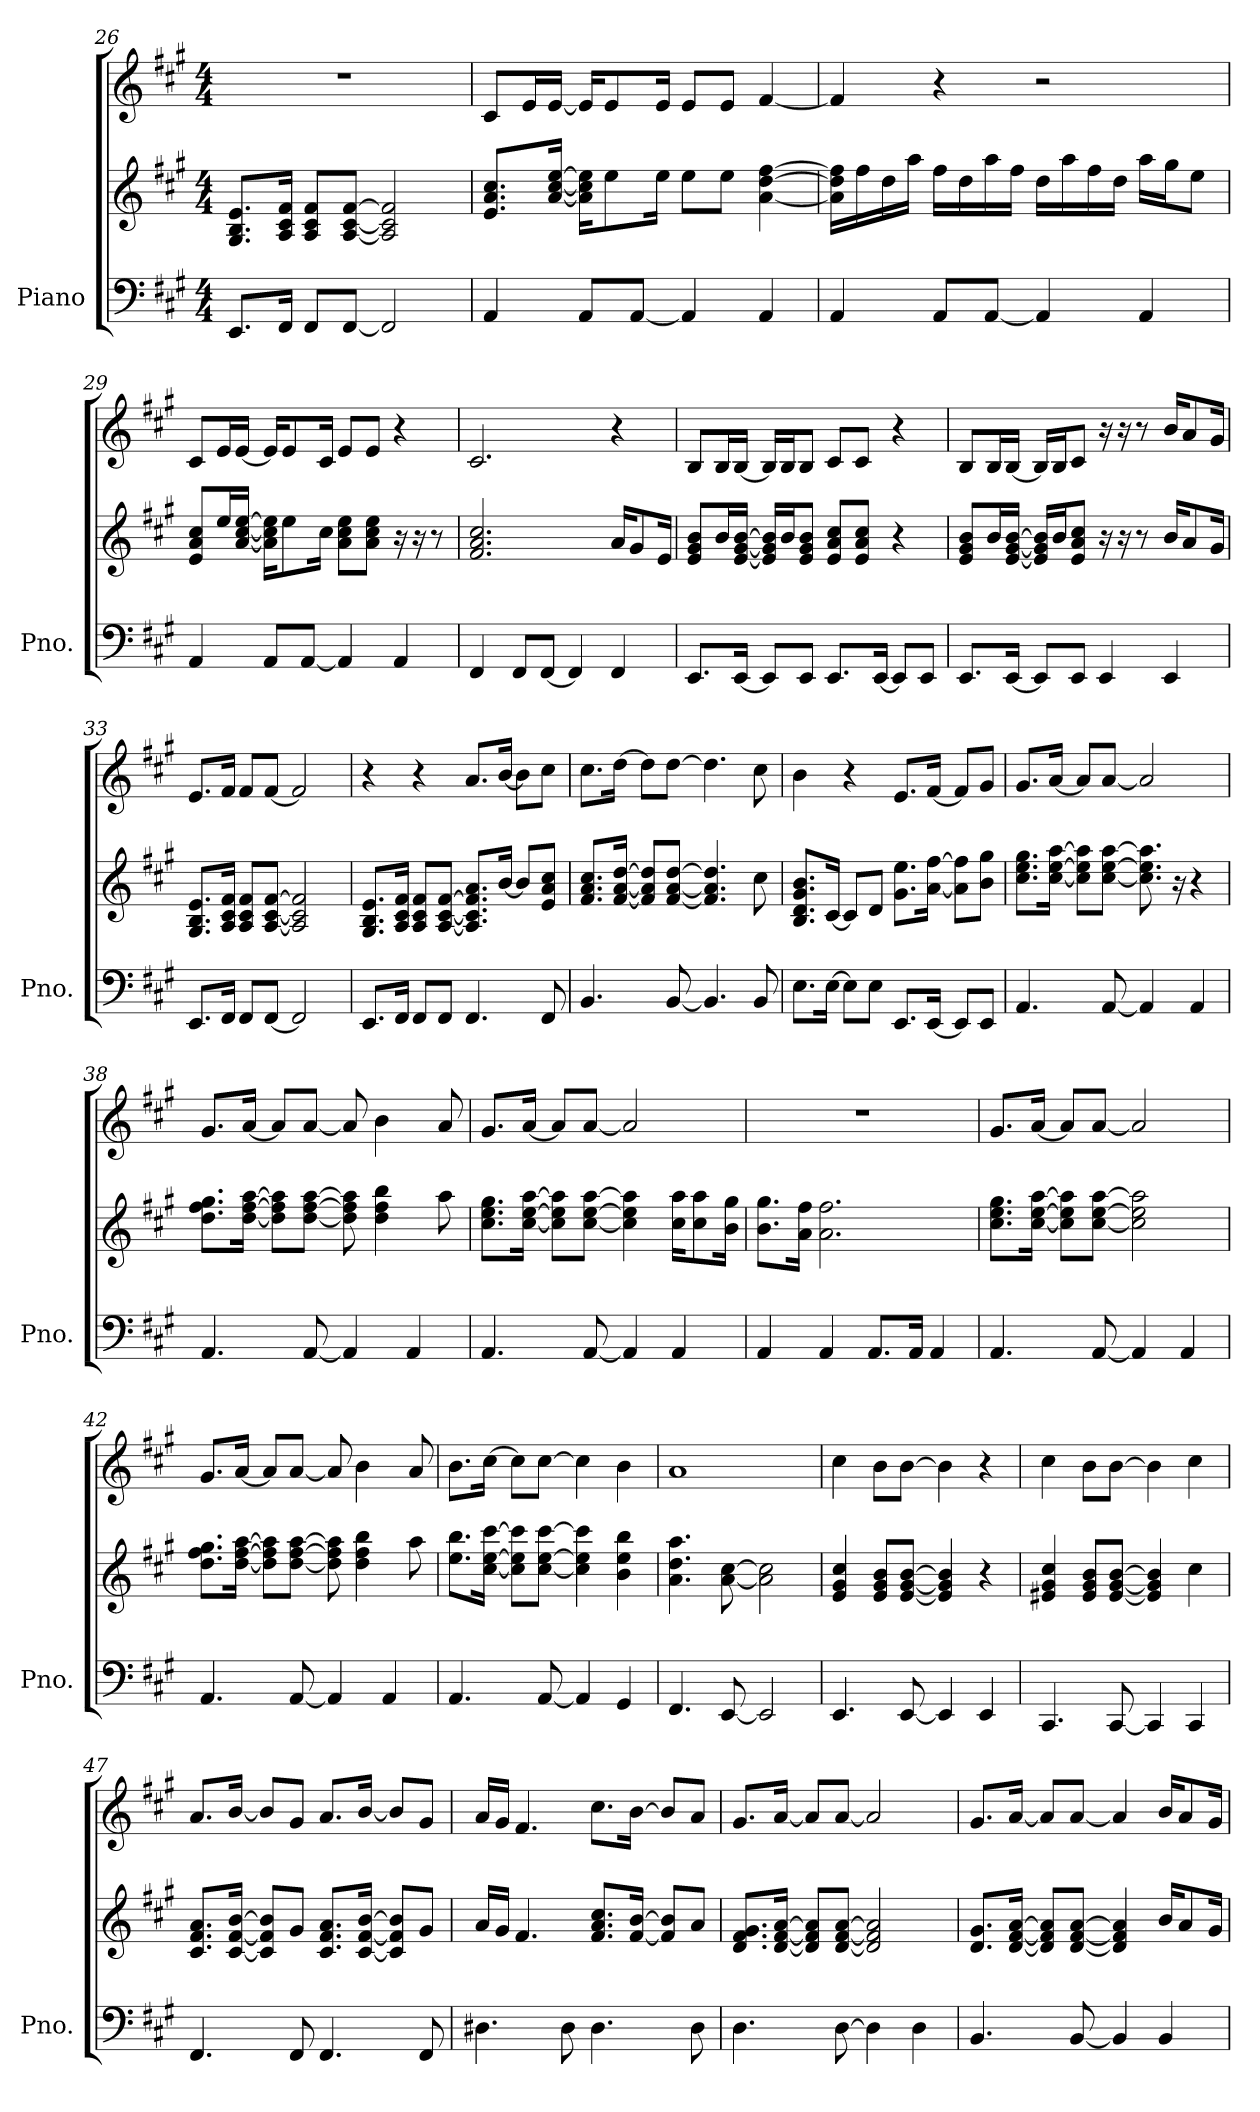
**kern	**kern	**kern
*part1	*part1	*part1
*staff3	*staff2	*staff1
*I"Piano	*	*
*I'Pno.	*	*
*clefF4	*clefG2	*clefG2
*k[f#c#g#]	*k[f#c#g#]	*k[f#c#g#]
*M4/4	*M4/4	*M4/4
=26	=26	=26
8.EE/L	8.G#/ 8.B/ 8.e/L	1r
16FF#/Jk	16A/ 16c#/ 16f#/Jk	.
8FF#/L	8A/ 8c#/ 8f#/L	.
[8FF#/J	[8A/ [8c#/ [8f#/J	.
2FF#/]	2A/] 2c#/] 2f#/]	.
=27	=27	=27
4AA/	8.e/ 8.a/ 8.cc#/L	8c#/L
.	.	16e/L
.	[16a/ [16cc#/ [16ee/Jk	[16e/JJ
8AA/L	16a\] 16cc#\] 16ee\]KL	16e/KL]
.	8ee\	8e/
[8AA/J	.	.
.	16ee\Jk	16e/Jk
4AA/]	8ee\L	8e/L
.	8ee\J	8e/J
4AA/	[4a\ [4dd\ [4ff#\	[4f#/
=28	=28	=28
4AA/	16a\] 16dd\] 16ff#\]LL	4f#/]
.	16ff#\	.
.	16dd\	.
.	16aa\JJ	.
8AA/L	16ff#\LL	4r
.	16dd\	.
[8AA/J	16aa\	.
.	16ff#\JJ	.
4AA/]	16dd\LL	2r
.	16aa\	.
.	16ff#\	.
.	16dd\JJ	.
4AA/	16aa\LL	.
.	16gg#\J	.
.	8ee\J	.
!!LO:LB:g=z
=29	=29	=29
4AA/	8e/ 8a/ 8cc#/L	8c#/L
.	16ee/L	16e/L
.	[16a/ [16cc#/ [16ee/JJ	[16e/JJ
8AA/L	16a\] 16cc#\] 16ee\]KL	16e/KL]
.	8ee\	8e/
[8AA/J	.	.
.	16cc#\Jk	16c#/Jk
4AA/]	8a\ 8cc#\ 8ee\L	8e/L
.	8a\ 8cc#\ 8ee\J	8e/J
4AA/	16r	4r
.	16r	.
.	8r	.
=30	=30	=30
4FF#/	2.f#/ 2.a/ 2.cc#/	2.c#/
8FF#/L	.	.
[8FF#/J	.	.
4FF#/]	.	.
4FF#/	16a/KL	4r
.	8g#/	.
.	16e/Jk	.
=31	=31	=31
8.EE/L	8e/ 8g#/ 8b/L	8B/L
.	16b/L	16B/L
[16EE/Jk	[16e/ [16g#/ [16b/JJ	[16B/JJ
8EE/L]	16e/] 16g#/] 16b/]LL	16B/LL]
.	16b/J	16B/J
8EE/J	8e/ 8g#/ 8b/J	8B/J
8.EE/L	8e/ 8a/ 8cc#/L	8c#/L
.	8e/ 8a/ 8cc#/J	8c#/J
[16EE/Jk	.	.
8EE/L]	4r	4r
8EE/J	.	.
!!LO:PB:g=z
=32	=32	=32
8.EE/L	8e/ 8g#/ 8b/L	8B/L
.	16b/L	16B/L
[16EE/Jk	[16e/ [16g#/ [16b/JJ	[16B/JJ
8EE/L]	16e/] 16g#/] 16b/]LL	16B/LL]
.	16b/J	16B/J
8EE/J	8e/ 8a/ 8cc#/J	8c#/J
4EE/	16r	16r
.	16r	16r
.	8r	8r
4EE/	16b/KL	16b/KL
.	8a/	8a/
.	16g#/Jk	16g#/Jk
=33	=33	=33
8.EE/L	8.G#/ 8.B/ 8.e/L	8.e/L
16FF#/Jk	16A/ 16c#/ 16f#/Jk	16f#/Jk
8FF#/L	8A/ 8c#/ 8f#/L	8f#/L
[8FF#/J	[8A/ [8c#/ [8f#/J	[8f#/J
2FF#/]	2A/] 2c#/] 2f#/]	2f#/]
=34	=34	=34
8.EE/L	8.G#/ 8.B/ 8.e/L	4r
16FF#/Jk	16A/ 16c#/ 16f#/Jk	.
8FF#/L	8A/ 8c#/ 8f#/L	4r
8FF#/J	[8A/ [8c#/ [8f#/J	.
4.FF#/	8.A/] 8.c#/] 8.f#/] 8.a/L	8.a/L
.	[16b/Jk	[16b/Jk
.	8b/L]	8b\L]
8FF#/	8e/ 8a/ 8cc#/J	8cc#\J
!!LO:LB:g=z
=35	=35	=35
4.BB/	8.f#/ 8.a/ 8.cc#/L	8.cc#\L
.	[16f#/ [16a/ [16dd/Jk	[16dd\Jk
.	8f#/] 8a/] 8dd/]L	8dd\L]
[8BB/	[8f#/ [8a/ [8dd/J	[8dd\J
4.BB/]	4.f#/] 4.a/] 4.dd/]	4.dd\]
8BB/	8cc#\	8cc#\
=36	=36	=36
8.E\L	8.B/ 8.d/ 8.g#/ 8.b/L	4b\
[16E\Jk	[16c#/Jk	.
8E\L]	8c#/L]	4r
8E\J	8d/J	.
8.EE/L	8.g#\ 8.ee\L	8.e/L
[16EE/Jk	[16a\ [16ff#\Jk	[16f#/Jk
8EE/L]	8a\] 8ff#\]L	8f#/L]
8EE/J	8b\ 8gg#\J	8g#/J
=37	=37	=37
4.AA/	8.cc#\ 8.ee\ 8.gg#\L	8.g#/L
.	[16cc#\ [16ee\ [16aa\Jk	[16a/Jk
.	8cc#\] 8ee\] 8aa\]L	8a/L]
[8AA/	[8cc#\ [8ee\ [8aa\J	[8a/J
4AA/]	8.cc#\] 8.ee\] 8.aa\]	2a/]
.	16r	.
4AA/	4r	.
=38	=38	=38
4.AA/	8.dd\ 8.ff#\ 8.gg#\L	8.g#/L
.	[16dd\ [16ff#\ [16aa\Jk	[16a/Jk
.	8dd\] 8ff#\] 8aa\]L	8a/L]
[8AA/	[8dd\ [8ff#\ [8aa\J	[8a/J
4AA/]	8dd\] 8ff#\] 8aa\]	8a/]
.	4dd\ 4ff#\ 4bb\	4b\
4AA/	.	.
.	8aa\	8a/
!!LO:LB:g=z
=39	=39	=39
4.AA/	8.cc#\ 8.ee\ 8.gg#\L	8.g#/L
.	[16cc#\ [16ee\ [16aa\Jk	[16a/Jk
.	8cc#\] 8ee\] 8aa\]L	8a/L]
[8AA/	[8cc#\ [8ee\ [8aa\J	[8a/J
4AA/]	4cc#\] 4ee\] 4aa\]	2a/]
4AA/	16cc#\ 16aa\KL	.
.	8cc#\ 8aa\	.
.	16b\ 16gg#\Jk	.
=40	=40	=40
4AA/	8.b\ 8.gg#\L	1r
.	16a\ 16ff#\Jk	.
4AA/	2.a\ 2.ff#\	.
8.AA/L	.	.
16AA/Jk	.	.
4AA/	.	.
=41	=41	=41
4.AA/	8.cc#\ 8.ee\ 8.gg#\L	8.g#/L
.	[16cc#\ [16ee\ [16aa\Jk	[16a/Jk
.	8cc#\] 8ee\] 8aa\]L	8a/L]
[8AA/	[8cc#\ [8ee\ [8aa\J	[8a/J
4AA/]	2cc#\] 2ee\] 2aa\]	2a/]
4AA/	.	.
=42	=42	=42
4.AA/	8.dd\ 8.ff#\ 8.gg#\L	8.g#/L
.	[16dd\ [16ff#\ [16aa\Jk	[16a/Jk
.	8dd\] 8ff#\] 8aa\]L	8a/L]
[8AA/	[8dd\ [8ff#\ [8aa\J	[8a/J
4AA/]	8dd\] 8ff#\] 8aa\]	8a/]
.	4dd\ 4ff#\ 4bb\	4b\
4AA/	.	.
.	8aa\	8a/
!!LO:LB:g=z
=43	=43	=43
4.AA/	8.ee\ 8.bb\L	8.b\L
.	[16cc#\ [16ee\ [16ccc#\Jk	[16cc#\Jk
.	8cc#\] 8ee\] 8ccc#\]L	8cc#\L]
[8AA/	[8cc#\ [8ee\ [8ccc#\J	[8cc#\J
4AA/]	4cc#\] 4ee\] 4ccc#\]	4cc#\]
4GG#/	4b\ 4ee\ 4bb\	4b\
=44	=44	=44
4.FF#/	4.a\ 4.dd\ 4.aa\	1a
[8EE/	[8a\ [8cc#\	.
2EE/]	2a\] 2cc#\]	.
=45	=45	=45
4.EE/	4e/ 4g#/ 4cc#/	4cc#\
.	8e/ 8g#/ 8b/L	8b\L
[8EE/	[8e/ [8g#/ [8b/J	[8b\J
4EE/]	4e/] 4g#/] 4b/]	4b\]
4EE/	4r	4r
=46	=46	=46
4.CC#/	4e#X/ 4g#/ 4cc#/	4cc#\
.	8e#/ 8g#/ 8b/L	8b\L
[8CC#/	[8e#/ [8g#/ [8b/J	[8b\J
4CC#/]	4e#/] 4g#/] 4b/]	4b\]
4CC#/	4cc#\	4cc#\
=47	=47	=47
4.FF#/	8.c#/ 8.f#/ 8.a/L	8.a/L
.	[16c#/ [16f#/ [16b/Jk	[16b/Jk
.	8c#/] 8f#/] 8b/]L	8b/L]
8FF#/	8g#/J	8g#/J
4.FF#/	8.c#/ 8.f#/ 8.a/L	8.a/L
.	[16c#/ [16f#/ [16b/Jk	[16b/Jk
.	8c#/] 8f#/] 8b/]L	8b/L]
8FF#/	8g#/J	8g#/J
!!LO:PB:g=z
=48	=48	=48
4.D#X\	16a/LL	16a/LL
.	16g#/JJ	16g#/JJ
.	4.f#/	4.f#/
8D#\	.	.
4.D#\	8.f#/ 8.a/ 8.cc#/L	8.cc#\L
.	[16f#/ [16b/Jk	[16b\Jk
.	8f#/] 8b/]L	8b/L]
8D#\	8a/J	8a/J
=49	=49	=49
4.D\	8.d/ 8.f#/ 8.g#/L	8.g#/L
.	[16d/ [16f#/ [16a/Jk	[16a/Jk
.	8d/] 8f#/] 8a/]L	8a/L]
[8D\	[8d/ [8f#/ [8a/J	[8a/J
4D\]	2d/] 2f#/] 2a/]	2a/]
4D\	.	.
=50	=50	=50
4.BB/	8.d/ 8.g#/L	8.g#/L
.	[16d/ [16f#/ [16a/Jk	[16a/Jk
.	8d/] 8f#/] 8a/]L	8a/L]
[8BB/	[8d/ [8f#/ [8a/J	[8a/J
4BB/]	4d/] 4f#/] 4a/]	4a/]
4BB/	16b/KL	16b/KL
.	8a/	8a/
.	16g#/Jk	16g#/Jk
=	=	=
*-	*-	*-
